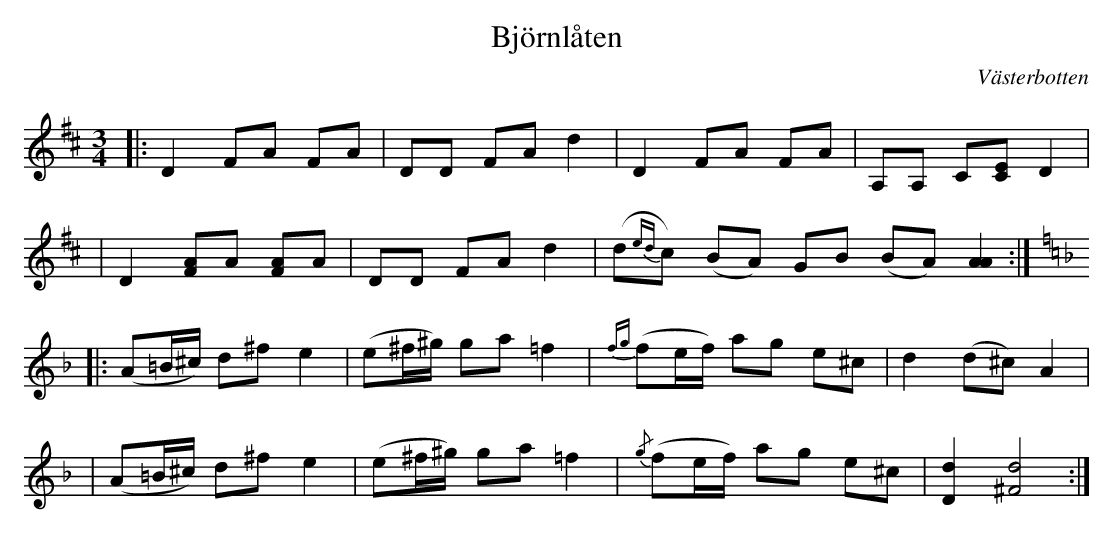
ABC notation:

X:1
T:Björnlåten
O:Västerbotten
M:3/4
L:1/8
K:D
|: D2 FA FA | DD FA d2 | D2 FA FA | A,A, C[CE] D2 |
| D2 [FA]A [FA]A | DD FA d2 | (d{ed}c) (BA) GB (BA) [A2A2] :|
K:Dm
|:(A=B/^c/) d^f e2 | (e^f/^g/) ga =f2 | {fg}(fe/f/) ag e^c | d2 (d^c) A2 |
|(A=B/^c/) d^f e2 | (e^f/^g/) ga =f2 |  {/g}(fe/f/) ag e^c | [D2d2] [^F4d4] :|
